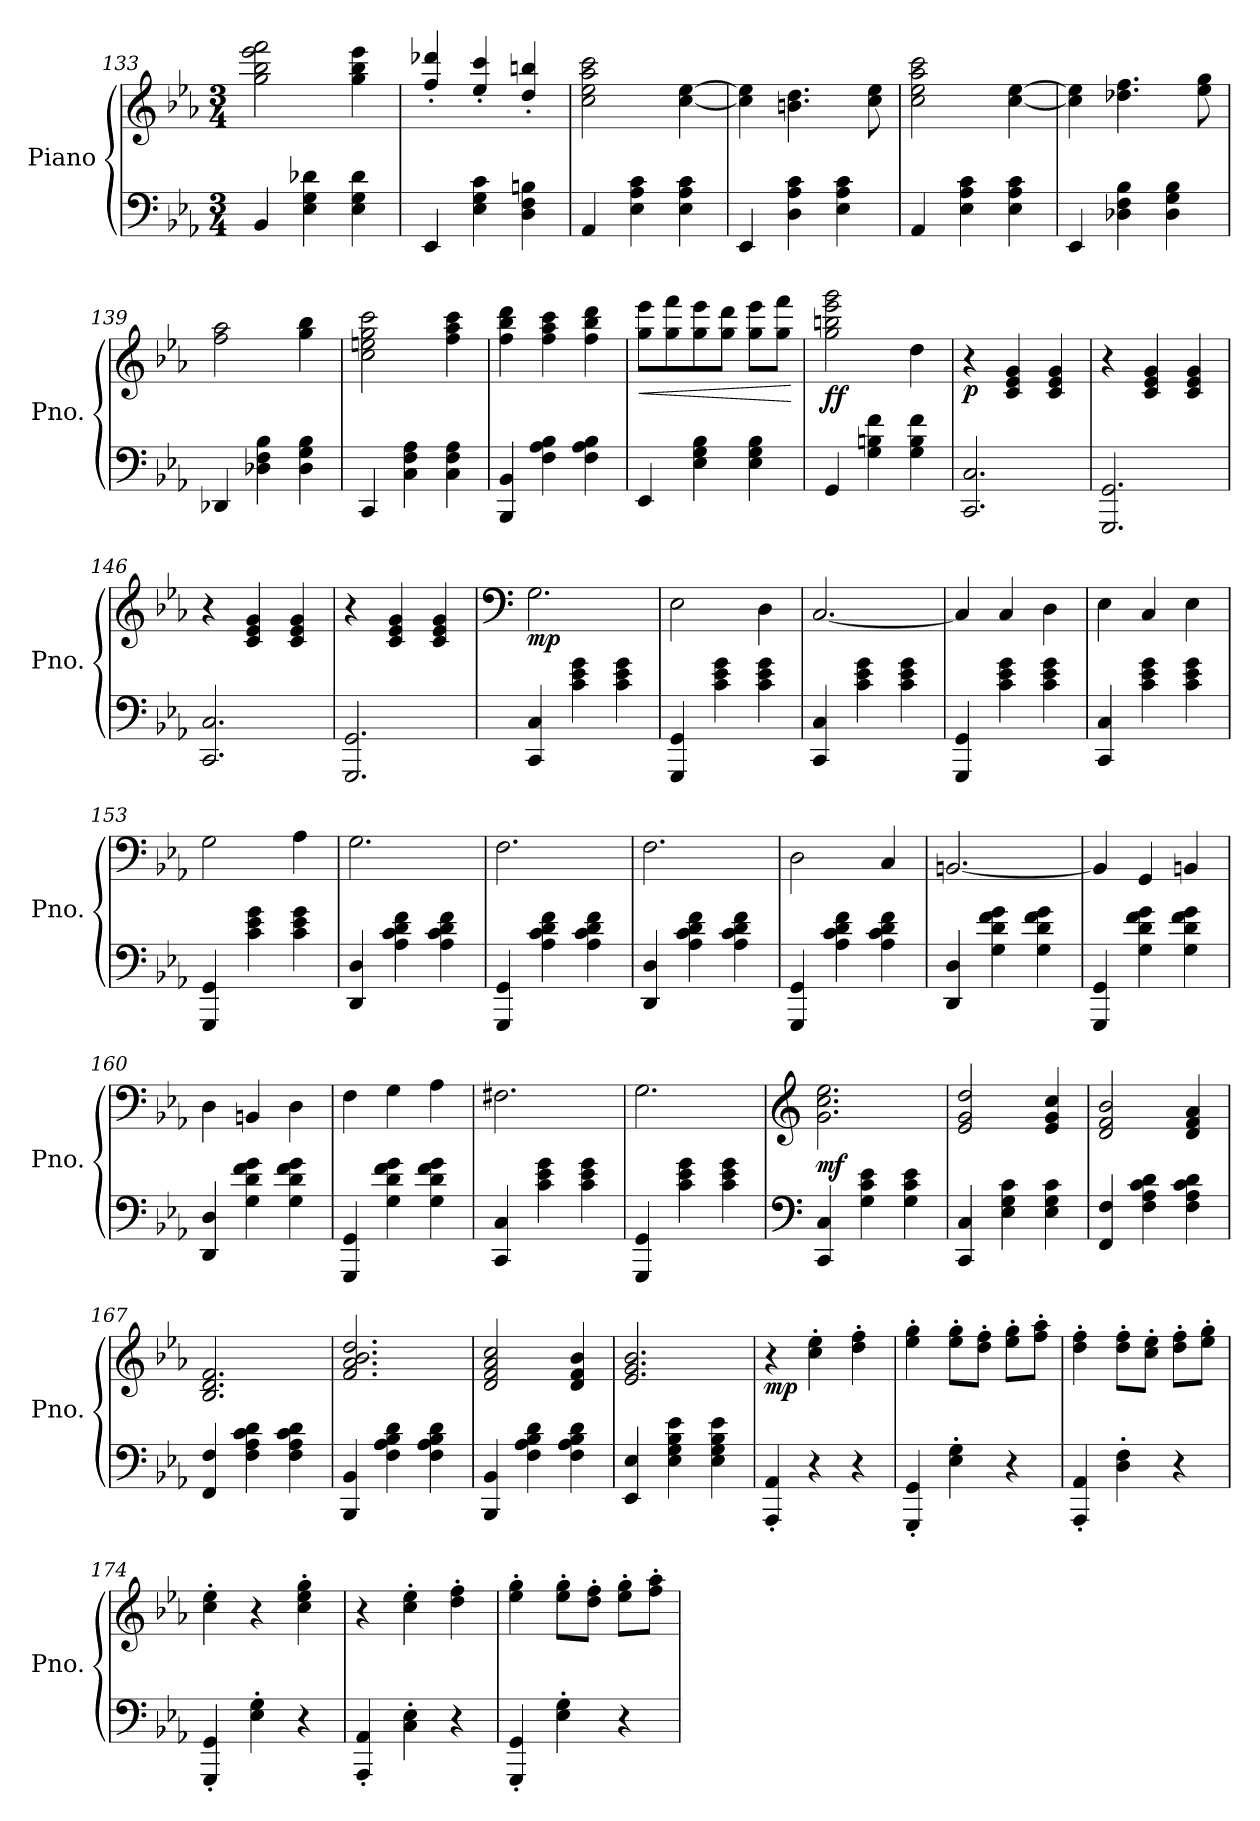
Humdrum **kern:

**kern	**kern	**dynam
*part1	*part1	*part1
*staff2	*staff1	*staff1/2
*I"Piano	*	*
*I'Pno.	*	*
*clefF4	*clefG2	*
*k[b-e-a-]	*k[b-e-a-]	*
*M3/4	*M3/4	*
=133	=133	=133
4BB-/	2gg\ 2bb-\ 2eee-\ 2fff\	.
4E-\ 4G\ 4d-X\	.	.
4E-\ 4G\ 4d-\	4gg\ 4bb-\ 4eee-\	.
=134	=134	=134
4EE-/	4ff/' 4ddd-X/'	.
4E-\ 4G\ 4c\	4ee-/' 4ccc/'	.
4D\ 4F\ 4Bn\	4dd/' 4bbn/'	.
=135	=135	=135
4AA-/	2cc\ 2ee-\ 2aa-\ 2ccc\	.
4E-\ 4A-\ 4c\	.	.
4E-\ 4A-\ 4c\	[4cc\ [4ee-\	.
!!LO:LB:g=z
=136	=136	=136
4EE-/	4cc\] 4ee-\]	.
4D\ 4A-\ 4c\	4.bn\ 4.dd\	.
4E-\ 4A-\ 4c\	.	.
.	8cc\ 8ee-\	.
=137	=137	=137
4AA-/	2cc\ 2ee-\ 2aa-\ 2ccc\	.
4E-\ 4A-\ 4c\	.	.
4E-\ 4A-\ 4c\	[4cc\ [4ee-\	.
=138	=138	=138
4EE-/	4cc\] 4ee-\]	.
4D-X\ 4F\ 4B-\	4.dd-X\ 4.ff\	.
4D-\ 4G\ 4B-\	.	.
.	8ee-\ 8gg\	.
=139	=139	=139
4DD-X/	2ff\ 2aa-\	.
4D-X\ 4F\ 4B-\	.	.
4D-\ 4G\ 4B-\	4gg\ 4bb-\	.
=140	=140	=140
4CC/	2cc\ 2een\ 2gg\ 2ccc\	.
4C\ 4F\ 4A-\	.	.
4C\ 4F\ 4A-\	4ff\ 4aa-\ 4ccc\	.
!!LO:LB:g=z
=141	=141	=141
4BBB-/ 4BB-/	4ff\ 4bb-\ 4ddd\	.
4F\ 4A-\ 4B-\	4ff\ 4aa-\ 4ccc\	.
4F\ 4A-\ 4B-\	4ff\ 4bb-\ 4ddd\	.
=142	=142	=142
!	!	!LO:HP:b
4EE-/	8gg\ 8eee-\L	<
.	8gg\ 8fff\	.
4E-\ 4G\ 4B-\	8gg\ 8eee-\	.
.	8gg\ 8ddd\J	.
4E-\ 4G\ 4B-\	8gg\ 8eee-\L	.
.	8gg\ 8fff\J	.
.	.	[
=143	=143	=143
!	!	!LO:DY:b
4GG/	2gg\ 2bbn\ 2eee-\ 2ggg\	ff
4G\ 4Bn\ 4f\	.	.
4G\ 4B\ 4f\	4dd\	.
=144	=144	=144
!	!	!LO:DY:b
2.CC/ 2.C/	4r	p
.	4c/ 4e-/ 4g/	.
.	4c/ 4e-/ 4g/	.
=145	=145	=145
2.GGG/ 2.GG/	4r	.
.	4c/ 4e-/ 4g/	.
.	4c/ 4e-/ 4g/	.
!!LO:PB:g=z
=146	=146	=146
2.CC/ 2.C/	4r	.
.	4c/ 4e-/ 4g/	.
.	4c/ 4e-/ 4g/	.
=147	=147	=147
2.GGG/ 2.GG/	4r	.
.	4c/ 4e-/ 4g/	.
.	4c/ 4e-/ 4g/	.
=148	=148	=148
*	*clefF4	*
!	!	!LO:DY:b
4CC/ 4C/	2.G\	mp
4c\ 4e-\ 4g\	.	.
4c\ 4e-\ 4g\	.	.
=149	=149	=149
4GGG/ 4GG/	2E-\	.
4c\ 4e-\ 4g\	.	.
4c\ 4e-\ 4g\	4D\	.
=150	=150	=150
4CC/ 4C/	[2.C/	.
4c\ 4e-\ 4g\	.	.
4c\ 4e-\ 4g\	.	.
!!LO:LB:g=z
=151	=151	=151
4GGG/ 4GG/	4C/]	.
4c\ 4e-\ 4g\	4C/	.
4c\ 4e-\ 4g\	4D\	.
=152	=152	=152
4CC/ 4C/	4E-\	.
4c\ 4e-\ 4g\	4C/	.
4c\ 4e-\ 4g\	4E-\	.
=153	=153	=153
4GGG/ 4GG/	2G\	.
4c\ 4e-\ 4g\	.	.
4c\ 4e-\ 4g\	4A-\	.
=154	=154	=154
4DD/ 4D/	2.G\	.
4A-\ 4c\ 4d\ 4f\	.	.
4A-\ 4c\ 4d\ 4f\	.	.
=155	=155	=155
4GGG/ 4GG/	2.F\	.
4A-\ 4c\ 4d\ 4f\	.	.
4A-\ 4c\ 4d\ 4f\	.	.
!!LO:LB:g=z
=156	=156	=156
4DD/ 4D/	2.F\	.
4A-\ 4c\ 4d\ 4f\	.	.
4A-\ 4c\ 4d\ 4f\	.	.
=157	=157	=157
4GGG/ 4GG/	2D\	.
4A-\ 4c\ 4d\ 4f\	.	.
4A-\ 4c\ 4d\ 4f\	4C/	.
=158	=158	=158
4DD/ 4D/	[2.BBn/	.
4G\ 4d\ 4f\ 4g\	.	.
4G\ 4d\ 4f\ 4g\	.	.
=159	=159	=159
4GGG/ 4GG/	4BB/]	.
4G\ 4d\ 4f\ 4g\	4GG/	.
4G\ 4d\ 4f\ 4g\	4BBn/	.
=160	=160	=160
4DD/ 4D/	4D\	.
4G\ 4d\ 4f\ 4g\	4BBn/	.
4G\ 4d\ 4f\ 4g\	4D\	.
!!LO:LB:g=z
=161	=161	=161
4GGG/ 4GG/	4F\	.
4G\ 4d\ 4f\ 4g\	4G\	.
4G\ 4d\ 4f\ 4g\	4A-\	.
=162	=162	=162
4CC/ 4C/	2.F#X\	.
4c\ 4e-\ 4g\	.	.
4c\ 4e-\ 4g\	.	.
=163	=163	=163
4GGG/ 4GG/	2.G\	.
4c\ 4e-\ 4g\	.	.
4c\ 4e-\ 4g\	.	.
=164	=164	=164
*clefF4	*clefG2	*
!	!	!LO:DY:b
4CC/ 4C/	2.g\ 2.cc\ 2.ee-\	mf
4G\ 4c\ 4e-\	.	.
4G\ 4c\ 4e-\	.	.
=165	=165	=165
4CC/ 4C/	2e-/ 2g/ 2dd/	.
4E-\ 4G\ 4c\	.	.
4E-\ 4G\ 4c\	4e-/ 4g/ 4cc/	.
!!LO:LB:g=z
=166	=166	=166
4FF/ 4F/	2d/ 2f/ 2b-/	.
4F\ 4A-\ 4c\ 4d\	.	.
4F\ 4A-\ 4c\ 4d\	4d/ 4f/ 4a-/	.
=167	=167	=167
4FF/ 4F/	2.B-/ 2.d/ 2.f/	.
4F\ 4A-\ 4c\ 4d\	.	.
4F\ 4A-\ 4c\ 4d\	.	.
=168	=168	=168
4BBB-/ 4BB-/	2.f/ 2.a-/ 2.b-/ 2.dd/	.
4F\ 4A-\ 4B-\ 4d\	.	.
4F\ 4A-\ 4B-\ 4d\	.	.
=169	=169	=169
4BBB-/ 4BB-/	2d/ 2f/ 2a-/ 2cc/	.
4F\ 4A-\ 4B-\ 4d\	.	.
4F\ 4A-\ 4B-\ 4d\	4d/ 4f/ 4b-/	.
=170	=170	=170
4EE-/ 4E-/	2.e-/ 2.g/ 2.b-/	.
4E-\ 4G\ 4B-\ 4e-\	.	.
4E-\ 4G\ 4B-\ 4e-\	.	.
!!LO:PB:g=z
=171	=171	=171
!	!	!LO:DY:b
4AAA-/' 4AA-/'	4r	mp
4r	4cc\' 4ee-\'	.
4r	4dd\' 4ff\'	.
=172	=172	=172
4GGG/' 4GG/'	4ee-\' 4gg\'	.
4E-\' 4G\'	8ee-\' 8gg\'L	.
.	8dd\' 8ff\'J	.
4r	8ee-\' 8gg\'L	.
.	8ff\' 8aa-\'J	.
=173	=173	=173
4AAA-/' 4AA-/'	4dd\' 4ff\'	.
4D\' 4F\'	8dd\' 8ff\'L	.
.	8cc\' 8ee-\'J	.
4r	8dd\' 8ff\'L	.
.	8ee-\' 8gg\'J	.
=174	=174	=174
4GGG/' 4GG/'	4cc\' 4ee-\'	.
4E-\' 4G\'	4r	.
4r	4cc\' 4ee-\' 4gg\'	.
=175	=175	=175
4AAA-/' 4AA-/'	4r	.
4C\' 4E-\'	4cc\' 4ee-\'	.
4r	4dd\' 4ff\'	.
!!LO:LB:g=z
=176	=176	=176
4GGG/' 4GG/'	4ee-\' 4gg\'	.
4E-\' 4G\'	8ee-\' 8gg\'L	.
.	8dd\' 8ff\'J	.
4r	8ee-\' 8gg\'L	.
.	8ff\' 8aa-\'J	.
=	=	=
*-	*-	*-
